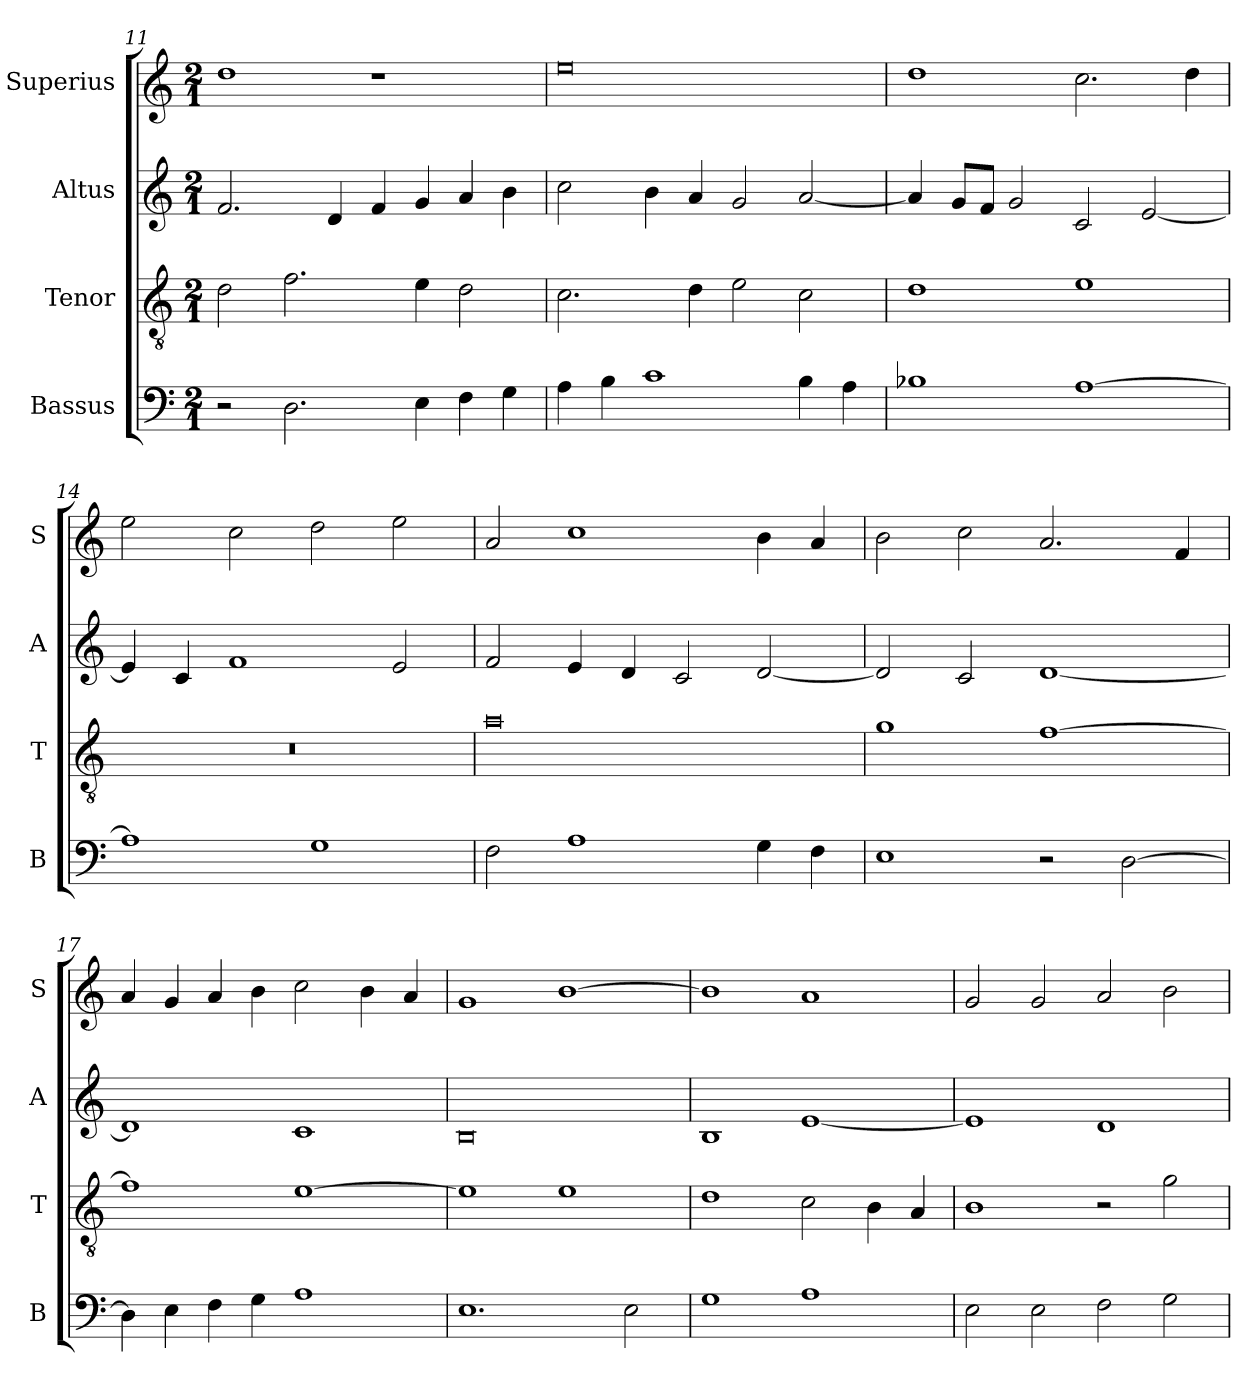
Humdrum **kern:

**kern	**kern	**kern	**kern
*part4	*part3	*part2	*part1
*staff4	*staff3	*staff2	*staff1
*I"Bassus	*I"Tenor	*I"Altus	*I"Superius
*I'B	*I'T	*I'A	*I'S
*clefF4	*clefGv2	*clefG2	*clefG2
*k[]	*k[]	*k[]	*k[]
*C:	*C:	*C:	*C:
*M2/1	*M2/1	*M2/1	*M2/1
=11	=11	=11	=11
2r	2d	2.f	1dd
2.D	2.f	.	.
.	.	4d	.
.	.	4f	1r
4E	4e	4g	.
4F	2d	4a	.
4G	.	4b	.
=12	=12	=12	=12
4A	2.c	2cc	0ee
4B	.	.	.
1c	.	4b	.
.	4d	4a	.
.	2e	2g	.
4B	2c	[2a	.
4A	.	.	.
=13	=13	=13	=13
1B-X	1d	4a]	1dd
.	.	8gL	.
.	.	8fJ	.
.	.	2g	.
[1A	1e	2c	2.cc
.	.	[2e	.
.	.	.	4dd
=14	=14	=14	=14
1A]	0r	4e]	2ee
.	.	4c	.
.	.	1f	2cc
1G	.	.	2dd
.	.	2e	2ee
=15	=15	=15	=15
2F	0a	2f	2a
1A	.	4e	1cc
.	.	4d	.
.	.	2c	.
4G	.	[2d	4b
4F	.	.	4a
=16	=16	=16	=16
1E	1g	2d]	2b
.	.	2c	2cc
2r	[1f	[1d	2.a
[2D	.	.	.
.	.	.	4f
=17	=17	=17	=17
4D]	1f]	1d]	4a
4E	.	.	4g
4F	.	.	4a
4G	.	.	4b
1A	[1e	1c	2cc
.	.	.	4b
.	.	.	4a
=18	=18	=18	=18
1.E	1e]	0B	1g
.	1e	.	[1b
2E	.	.	.
=19	=19	=19	=19
1G	1d	1B	1b]
1A	2c	[1e	1a
.	4B	.	.
.	4A	.	.
=20	=20	=20	=20
2E	1B	1e]	2g
2E	.	.	2g
2F	2r	1d	2a
2G	2g	.	2b
=	=	=	=
*-	*-	*-	*-
